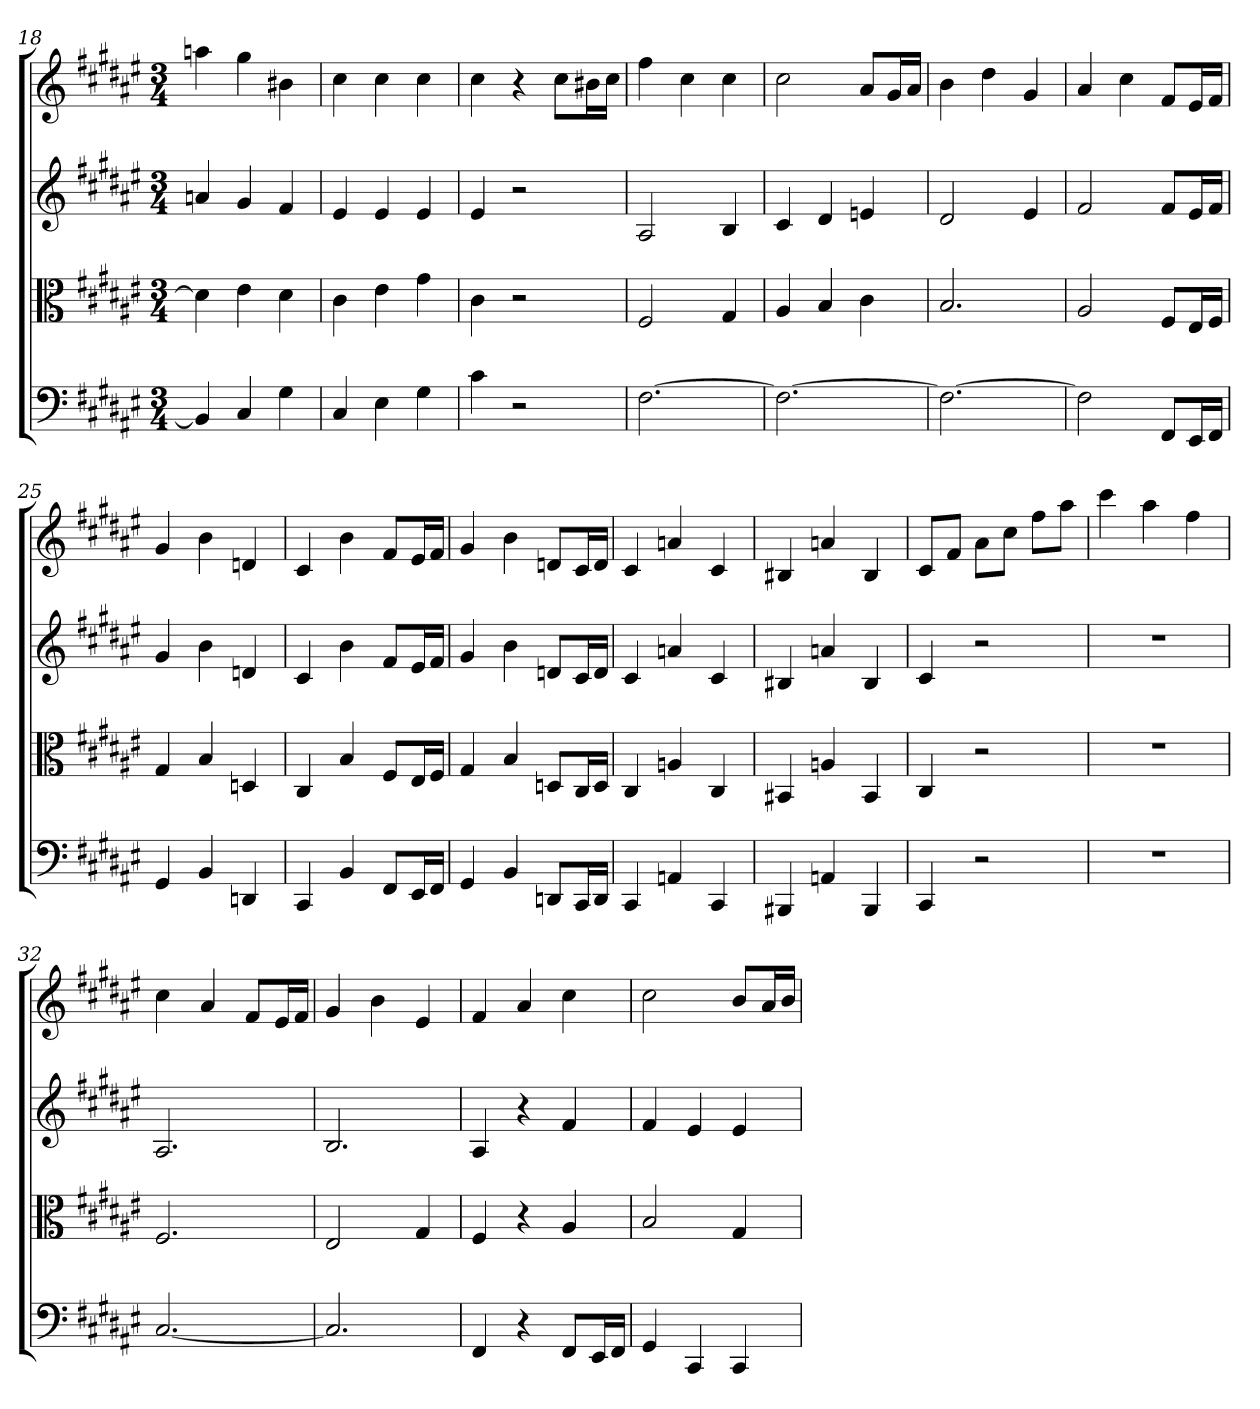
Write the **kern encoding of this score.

**kern	**kern	**kern	**kern
*part4	*part3	*part2	*part1
*staff4	*staff3	*staff2	*staff1
*clefF4	*clefC3	*	*
*k[f#c#g#d#a#e#]	*k[f#c#g#d#a#e#]	*k[f#c#g#d#a#e#]	*k[f#c#g#d#a#e#]
*F#:	*F#:	*F#:	*F#:
*M3/4	*M3/4	*M3/4	*M3/4
=18	=18	=18	=18
4BB#]	4d#]	4an	4aan
4C#	4e#	4g#	4gg#
4G#	4d#	4f#	4b#X
=19	=19	=19	=19
4C#	4c#	4e#	4cc#
4E#	4e#	4e#	4cc#
4G#	4g#	4e#	4cc#
=20	=20	=20	=20
4c#	4c#	4e#	4cc#
2r	2r	2r	4r
.	.	.	8cc#L
.	.	.	16b#XL
.	.	.	16cc#JJ
=21	=21	=21	=21
[2.F#	2F#	2A#	4ff#
.	.	.	4cc#
.	4G#	4B	4cc#
=22	=22	=22	=22
2.F#_	4A#	4c#	2cc#
.	4B	4d#	.
.	4c#	4en	8a#L
.	.	.	16g#L
.	.	.	16a#JJ
=23	=23	=23	=23
2.F#_	2.B	2d#	4b
.	.	.	4dd#
.	.	4e#	4g#
=24	=24	=24	=24
2F#]	2A#	2f#	4a#
.	.	.	4cc#
8FF#/L	8F#/L	8f#L	8f#L
16EE#/L	16E#/L	16e#L	16e#L
16FF#/JJ	16F#/JJ	16f#JJ	16f#JJ
=25	=25	=25	=25
4GG#	4G#	4g#	4g#
4BB	4B	4b	4b
4DDn	4Dn	4dn	4dn
=26	=26	=26	=26
4CC#	4C#	4c#	4c#
4BB	4B	4b	4b
8FF#/L	8F#/L	8f#L	8f#L
16EE#/L	16E#/L	16e#L	16e#L
16FF#/JJ	16F#/JJ	16f#JJ	16f#JJ
=27	=27	=27	=27
4GG#	4G#	4g#	4g#
4BB	4B	4b	4b
8DDn/L	8Dn/L	8dnL	8dnL
16CC#/L	16C#/L	16c#L	16c#L
16DD/JJ	16D/JJ	16dJJ	16dJJ
=28	=28	=28	=28
4CC#	4C#	4c#	4c#
4AAn	4An	4an	4an
4CC#	4C#	4c#	4c#
=29	=29	=29	=29
4BBB#X	4BB#X	4B#X	4B#X
4AAn	4An	4an	4an
4BBB#	4BB#	4B#	4B#
=30	=30	=30	=30
4CC#	4C#	4c#	8c#L
.	.	.	8f#J
2r	2r	2r	8a#L
.	.	.	8cc#J
.	.	.	8ff#L
.	.	.	8aa#J
=31	=31	=31	=31
2.r	2.r	2.r	4ccc#
.	.	.	4aa#
.	.	.	4ff#
=32	=32	=32	=32
[2.C#	2.F#	2.A#	4cc#
.	.	.	4a#
.	.	.	8f#L
.	.	.	16e#L
.	.	.	16f#JJ
=33	=33	=33	=33
2.C#]	2E#	2.B	4g#
.	.	.	4b
.	4G#	.	4e#
=34	=34	=34	=34
4FF#	4F#	4A#	4f#
4r	4r	4r	4a#
8FF#/L	4A#	4f#	4cc#
16EE#/L	.	.	.
16FF#/JJ	.	.	.
=35	=35	=35	=35
4GG#	2B	4f#	2cc#
4CC#	.	4e#	.
4CC#	4G#	4e#	8bL
.	.	.	16a#L
.	.	.	16bJJ
=	=	=	=
*-	*-	*-	*-
